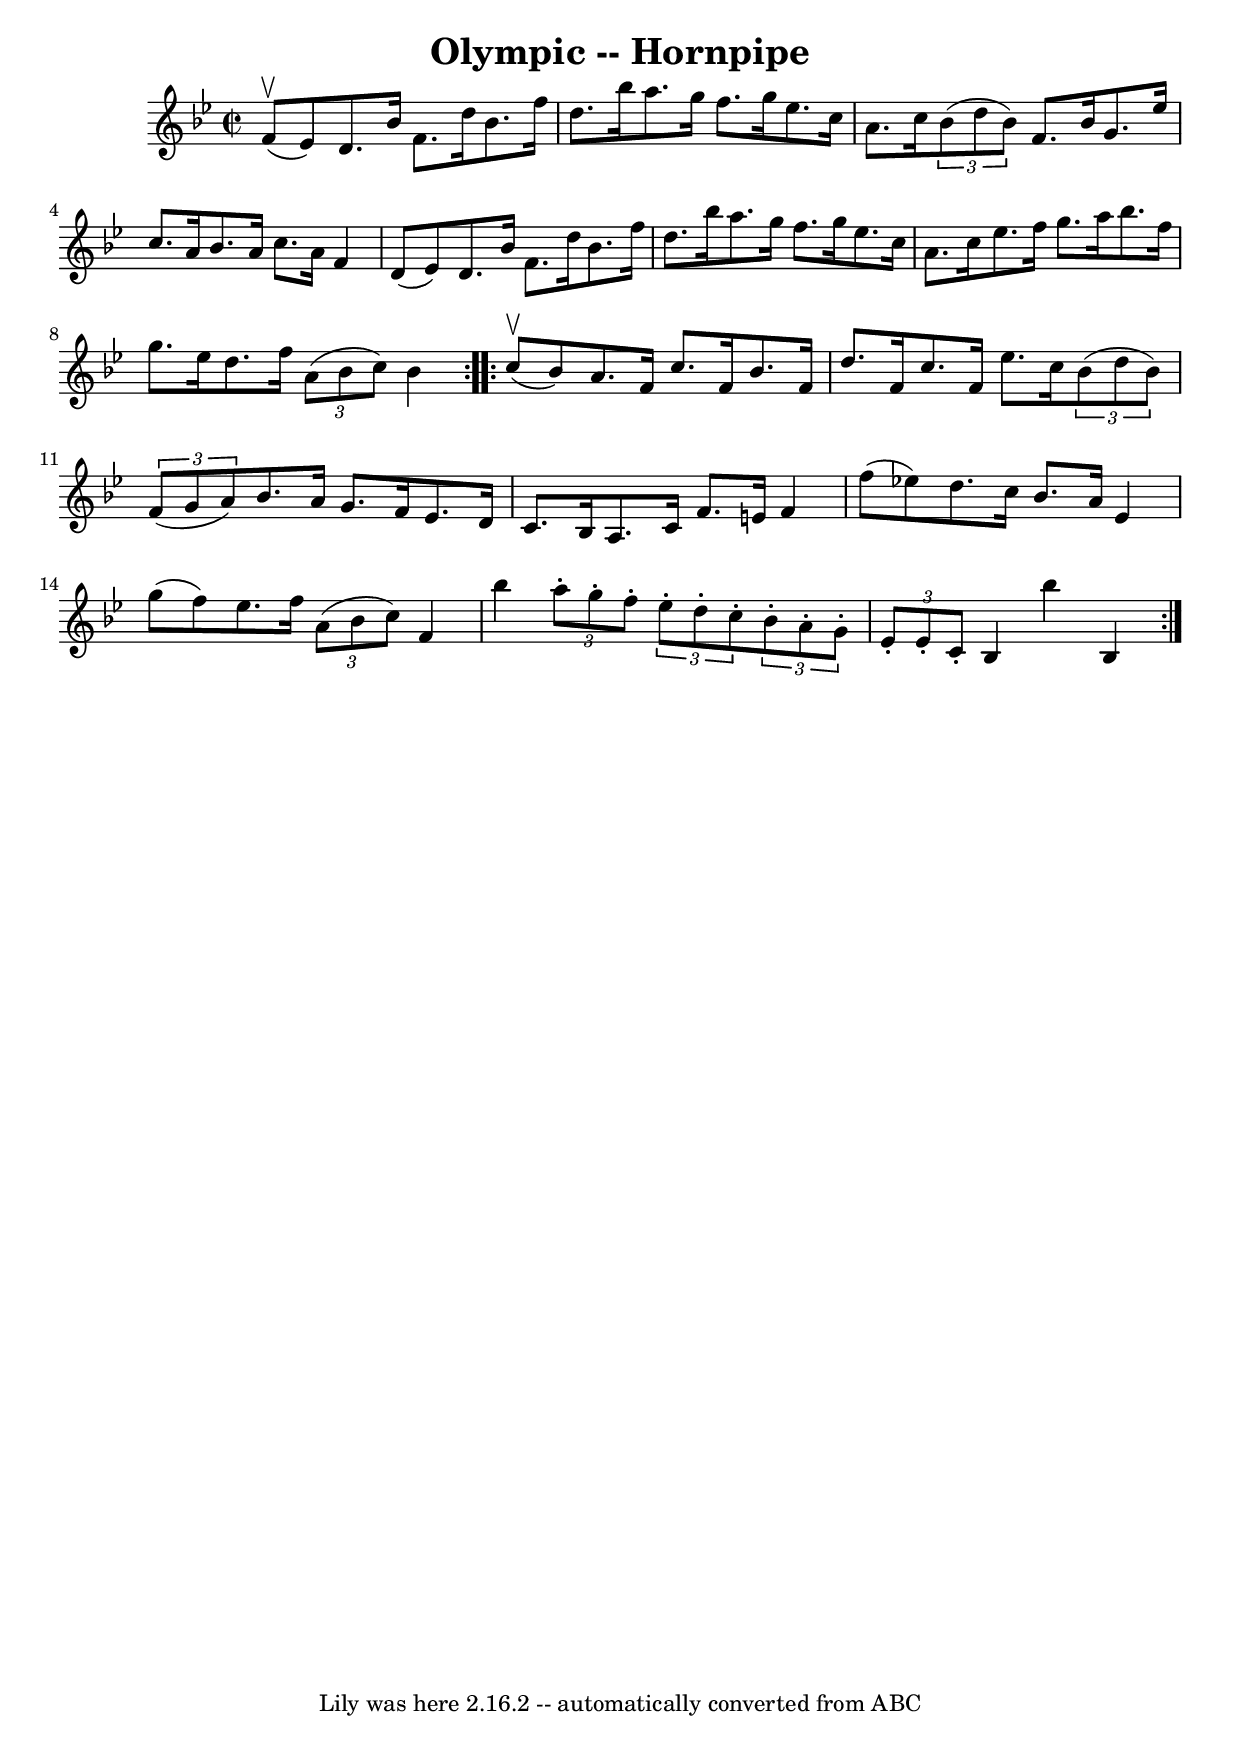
\version "2.16.2"
\include "Mammoth.ily"
\header {
	%% book = "Cole's 1000 Fiddle Tunes"
	crossRefNumber = "1"
	footnotes = ""
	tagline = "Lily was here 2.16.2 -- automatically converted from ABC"
	title = "Olympic -- Hornpipe"
}
voicedefault =  {


\repeat volta 2 {
\override Staff.TimeSignature #'style = #'C
 \time 2/2 
\key bes \major f'8 (^\upbow ees'8) |
 d'8.    
bes'16 f'8. d''16 bes'8. f''16 d''8. bes''16  |
   
a''8. g''16 f''8. g''16 ees''8. c''16 a'8. c''16  |
 
    \times 2/3 { bes'8 (d''8 bes'8) } f'8. bes'16 g'8.    
ees''16 c''8. a'16  |
 bes'8. a'16 c''8. a'16 f'4    
d'8 (ees'8) |
 d'8. bes'16 f'8. d''16 bes'8.    
f''16 d''8. bes''16  |
 a''8. g''16 f''8. g''16    
ees''8. c''16 a'8. c''16  |
 ees''8. f''16 g''8.    
a''16 bes''8. f''16 g''8. ees''16  |
 d''8. f''16    
\times 2/3 { a'8 (bes'8 c''8) } bes'4  }     \repeat volta 2 {     
c''8 (^\upbow bes'8) |
 a'8. f'16 c''8. f'16 bes'8.    
f'16 d''8. f'16  |
 c''8. f'16 ees''8. c''16    
\times 2/3 { bes'8 (d''8 bes'8) }   \times 2/3 { f'8 (g'8    
a'8) } |
 bes'8. a'16 g'8. f'16 ees'8. d'16 c'8. 
 bes16  |
 a8. c'16 f'8. e'16 f'4 f''8 (ees''!8) 
|
 d''8. c''16 bes'8. a'16 ees'4 g''8 (f''8) 
|
 ees''8. f''16    \times 2/3 { a'8 (bes'8 c''8) } f'4 
 bes''4  |
     \times 2/3 { a''8 -. g''8 -. f''8 -. }   
\times 2/3 { ees''8 -. d''8 -. c''8 -. }   \times 2/3 { bes'8 -. a'8 
-. g'8 -. }   \times 2/3 { ees'8 -. ees'8 -. c'8 -. } |
 bes4   
 bes''4 bes4  }   
}

\score{
    <<

	\context Staff="default"
	{
	    \voicedefault 
	}

    >>
	\layout {
	}
	\midi {}
}
